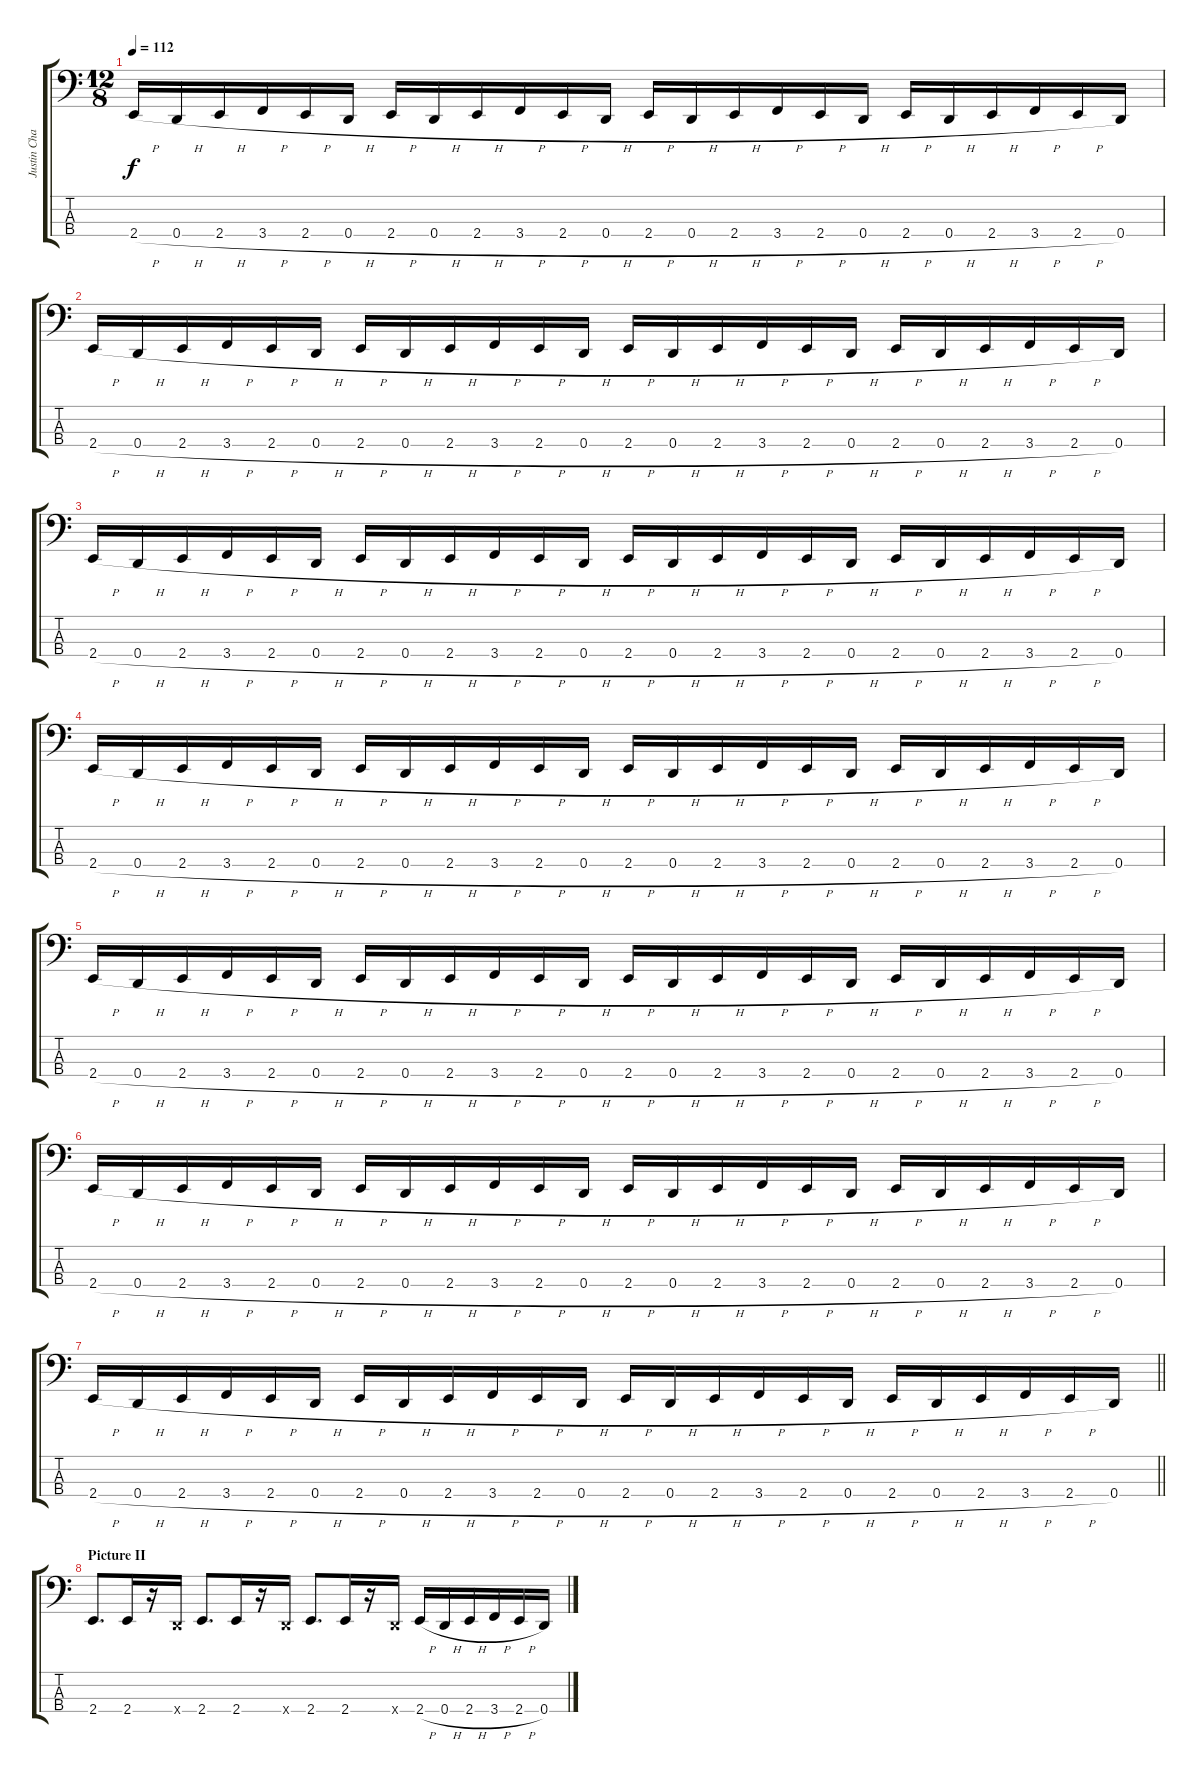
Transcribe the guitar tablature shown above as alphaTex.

\track ("Justin Chancellor" "Justin Cha") {instrument electricbasspick}
\staff {score tabs}
\tuning (G2 D2 A1 D1) {hide}
\ts (12 8)
\tempo 112
\clef f4
\ks c
2.4{h}.16{dy f} 0.4{h}.16 2.4{h}.16 3.4{h}.16 2.4{h}.16 0.4{h}.16 2.4{h}.16 0.4{h}.16 2.4{h}.16 3.4{h}.16 2.4{h}.16 0.4{h}.16 2.4{h}.16 0.4{h}.16 2.4{h}.16 3.4{h}.16 2.4{h}.16 0.4{h}.16 2.4{h}.16 0.4{h}.16 2.4{h}.16 3.4{h}.16 2.4{h}.16 0.4.16 |
2.4{h}.16 0.4{h}.16 2.4{h}.16 3.4{h}.16 2.4{h}.16 0.4{h}.16 2.4{h}.16 0.4{h}.16 2.4{h}.16 3.4{h}.16 2.4{h}.16 0.4{h}.16 2.4{h}.16 0.4{h}.16 2.4{h}.16 3.4{h}.16 2.4{h}.16 0.4{h}.16 2.4{h}.16 0.4{h}.16 2.4{h}.16 3.4{h}.16 2.4{h}.16 0.4.16 |
2.4{h}.16 0.4{h}.16 2.4{h}.16 3.4{h}.16 2.4{h}.16 0.4{h}.16 2.4{h}.16 0.4{h}.16 2.4{h}.16 3.4{h}.16 2.4{h}.16 0.4{h}.16 2.4{h}.16 0.4{h}.16 2.4{h}.16 3.4{h}.16 2.4{h}.16 0.4{h}.16 2.4{h}.16 0.4{h}.16 2.4{h}.16 3.4{h}.16 2.4{h}.16 0.4.16 |
2.4{h}.16 0.4{h}.16 2.4{h}.16 3.4{h}.16 2.4{h}.16 0.4{h}.16 2.4{h}.16 0.4{h}.16 2.4{h}.16 3.4{h}.16 2.4{h}.16 0.4{h}.16 2.4{h}.16 0.4{h}.16 2.4{h}.16 3.4{h}.16 2.4{h}.16 0.4{h}.16 2.4{h}.16 0.4{h}.16 2.4{h}.16 3.4{h}.16 2.4{h}.16 0.4.16 |
2.4{h}.16 0.4{h}.16 2.4{h}.16 3.4{h}.16 2.4{h}.16 0.4{h}.16 2.4{h}.16 0.4{h}.16 2.4{h}.16 3.4{h}.16 2.4{h}.16 0.4{h}.16 2.4{h}.16 0.4{h}.16 2.4{h}.16 3.4{h}.16 2.4{h}.16 0.4{h}.16 2.4{h}.16 0.4{h}.16 2.4{h}.16 3.4{h}.16 2.4{h}.16 0.4.16 |
2.4{h}.16 0.4{h}.16 2.4{h}.16 3.4{h}.16 2.4{h}.16 0.4{h}.16 2.4{h}.16 0.4{h}.16 2.4{h}.16 3.4{h}.16 2.4{h}.16 0.4{h}.16 2.4{h}.16 0.4{h}.16 2.4{h}.16 3.4{h}.16 2.4{h}.16 0.4{h}.16 2.4{h}.16 0.4{h}.16 2.4{h}.16 3.4{h}.16 2.4{h}.16 0.4.16 |
\barLineRight lightlight
2.4{h}.16 0.4{h}.16 2.4{h}.16 3.4{h}.16 2.4{h}.16 0.4{h}.16 2.4{h}.16 0.4{h}.16 2.4{h}.16 3.4{h}.16 2.4{h}.16 0.4{h}.16 2.4{h}.16 0.4{h}.16 2.4{h}.16 3.4{h}.16 2.4{h}.16 0.4{h}.16 2.4{h}.16 0.4{h}.16 2.4{h}.16 3.4{h}.16 2.4{h}.16 0.4.16 |
\section ("" "Picture II")
2.4.8{d} 2.4.16 r.16 0.4{x}.16 2.4.8{d} 2.4.16 r.16 0.4{x}.16 2.4.8{d} 2.4.16 r.16 0.4{x}.16 2.4{h}.16 0.4{h}.16 2.4{h}.16 3.4{h}.16 2.4{h}.16 0.4.16
